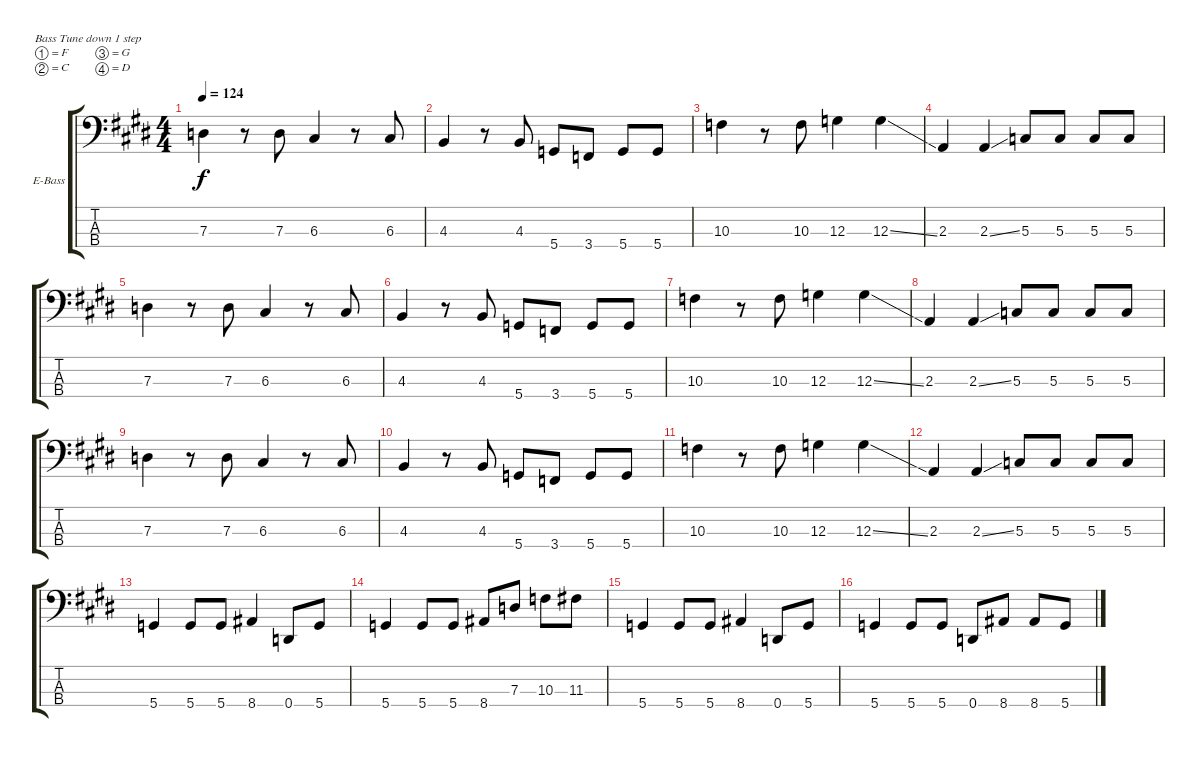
\defaultSystemsLayout 4
\bracketExtendMode groupsimilarinstruments
\firstSystemTrackNameOrientation horizontal
\otherSystemsTrackNameOrientation horizontal
\track ("Electric Bass" "E-Bass") {instrument electricbassfinger}
\staff {score tabs}
\tuning (F2 C2 G1 D1)
\ts (4 4)
\tempo 124
\clef f4
\scale
1.07818
\ks e
7.3.4{dy f} r.8 7.3.8 6.3.4 r.8 6.3.8 |
\scale
0.921816 4.3.4 r.8 4.3.8 5.4.8 3.4.8 5.4.8 5.4.8 |
\scale
1.07818 10.3.4 r.8 10.3.8 12.3.4 12.3{ss}.4 |
\scale
0.921816 2.3.4 2.3{ss}.4 5.3.8 5.3.8 5.3.8 5.3.8 |
\scale
1.07818 7.3.4 r.8 7.3.8 6.3.4 r.8 6.3.8 |
\scale
0.921816 4.3.4 r.8 4.3.8 5.4.8 3.4.8 5.4.8 5.4.8 |
\scale
1.07818 10.3.4 r.8 10.3.8 12.3.4 12.3{ss}.4 |
\scale
0.921816 2.3.4 2.3{ss}.4 5.3.8 5.3.8 5.3.8 5.3.8 |
\scale
1.07818 7.3.4 r.8 7.3.8 6.3.4 r.8 6.3.8 |
\scale
0.921816 4.3.4 r.8 4.3.8 5.4.8 3.4.8 5.4.8 5.4.8 |
\scale
1.07818 10.3.4 r.8 10.3.8 12.3.4 12.3{ss}.4 |
\scale
0.921816 2.3.4 2.3{ss}.4 5.3.8 5.3.8 5.3.8 5.3.8 |
\scale
1.07818 5.4.4 5.4.8 5.4.8 8.4.4 0.4.8 5.4.8 |
\scale
0.921816 5.4.4 5.4.8 5.4.8 8.4.8 7.3.8 10.3.8 11.3.8 |
\scale
1.07818 5.4.4 5.4.8 5.4.8 8.4.4 0.4.8 5.4.8 |
\scale
0.921816 5.4.4 5.4.8 5.4.8 0.4.8 8.4.8 8.4.8 5.4.8
